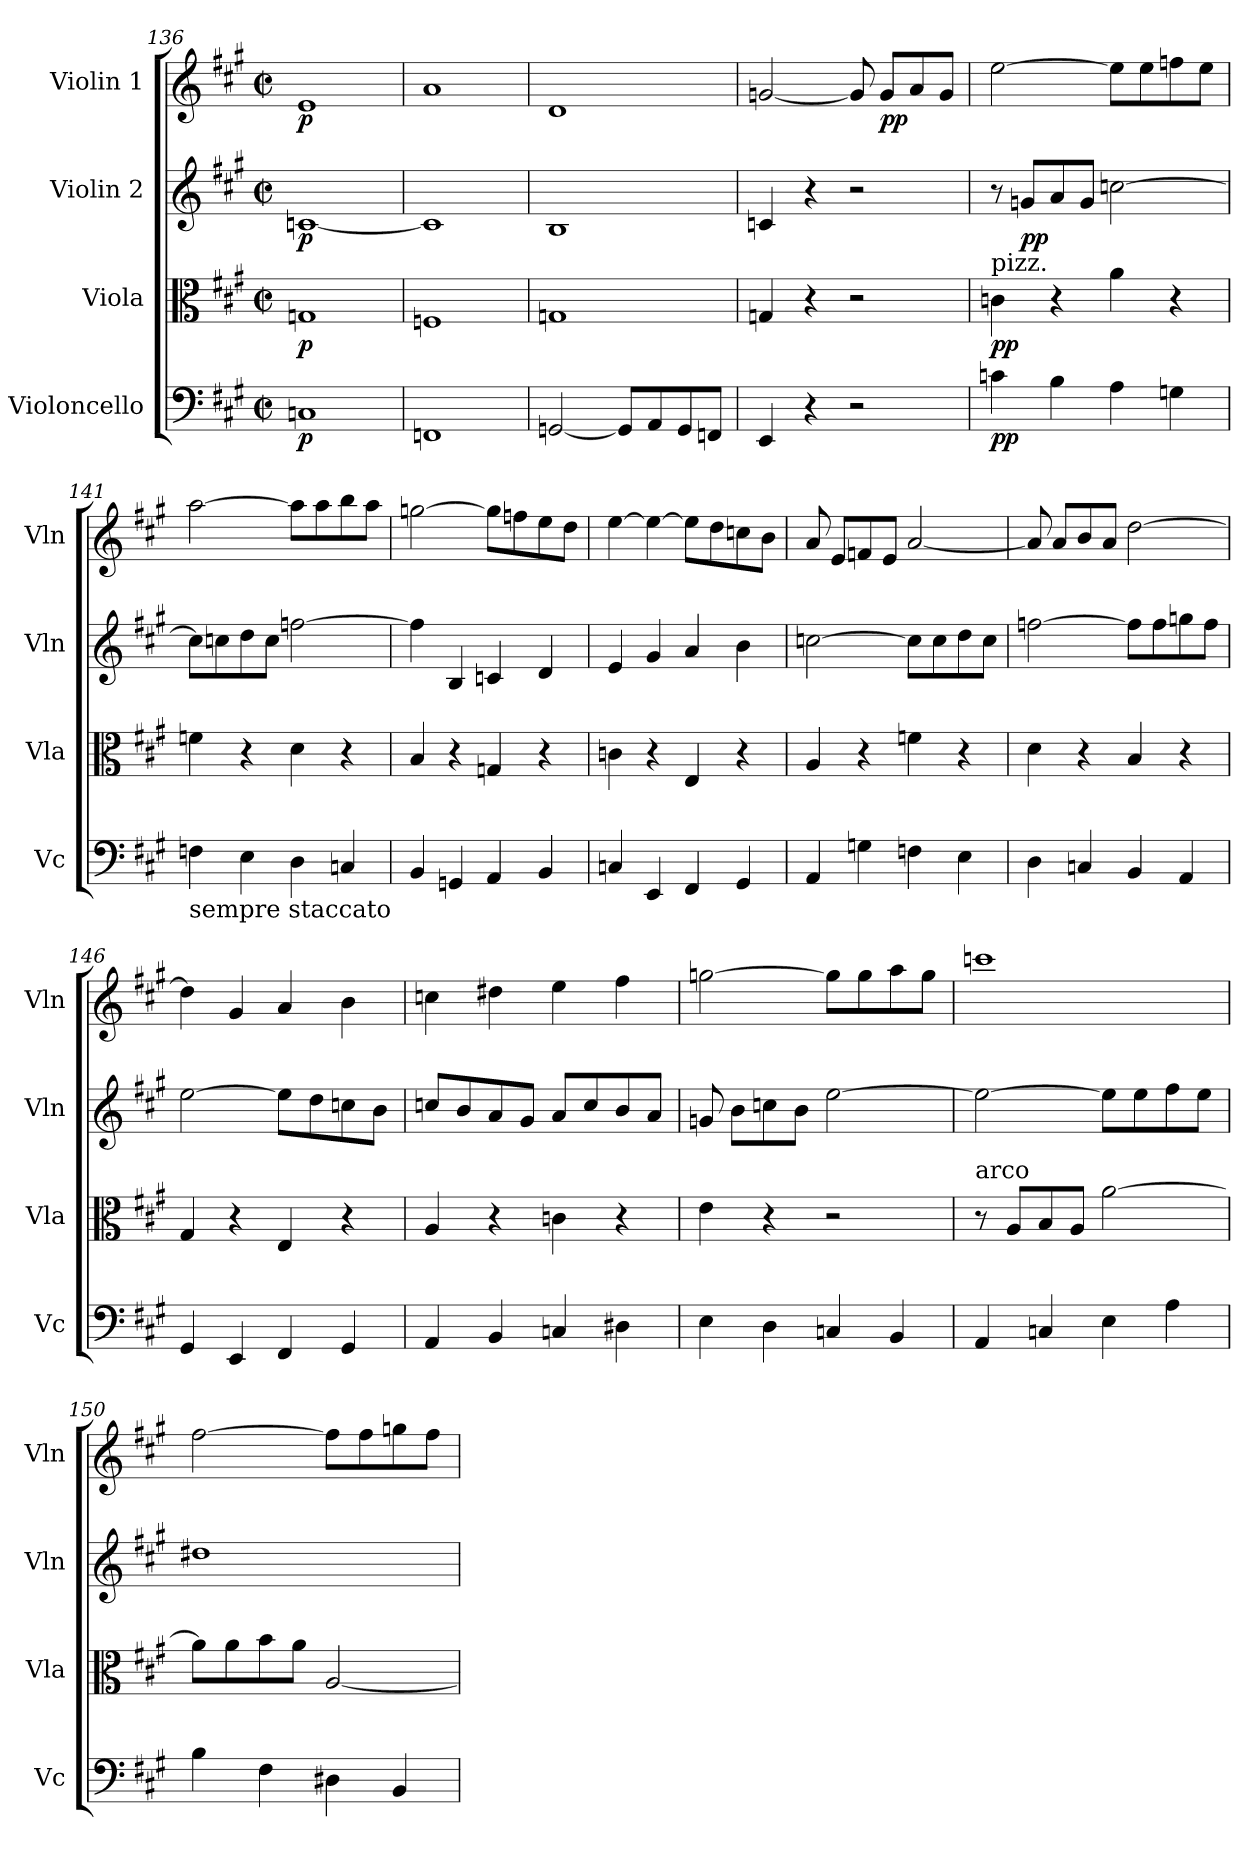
**kern	**dynam	**kern	**dynam	**kern	**dynam	**kern	**dynam
*part4	*part4	*part3	*part3	*part2	*part2	*part1	*part1
*staff4	*staff4	*staff3	*staff3	*staff2	*staff2	*staff1	*staff1
*I"Violoncello	*	*I"Viola	*	*I"Violin 2	*	*I"Violin 1	*
*I'Vc	*	*I'Vla	*	*I'Vln	*	*I'Vln	*
*clefF4	*	*clefC3	*	*clefG2	*	*clefG2	*
*k[f#c#g#]	*	*k[f#c#g#]	*	*k[f#c#g#]	*	*k[f#c#g#]	*
*A:	*	*A:	*	*A:	*	*A:	*
*M2/2	*	*M2/2	*	*M2/2	*	*M2/2	*
*met(c|)	*	*met(c|)	*	*met(c|)	*	*met(c|)	*
=136	=136	=136	=136	=136	=136	=136	=136
!	!LO:DY:b	!	!LO:DY:b	!	!LO:DY:b	!	!LO:DY:b
1Cn	p	1Gn	p	[1cn	p	1e	p
=137	=137	=137	=137	=137	=137	=137	=137
1FFn	.	1Fn	.	1c]	.	1a	.
=138	=138	=138	=138	=138	=138	=138	=138
[2GGn/	.	1Gn	.	1B	.	1d	.
8GG/L]	.	.	.	.	.	.	.
8AA/	.	.	.	.	.	.	.
8GG/	.	.	.	.	.	.	.
8FFn/J	.	.	.	.	.	.	.
=139	=139	=139	=139	=139	=139	=139	=139
4EE/	.	4Gn/	.	4cn/	.	[2gn/	.
4r	.	4r	.	4r	.	.	.
2r	.	2r	.	2r	.	8g/]	.
!	!	!	!	!	!	!	!LO:DY:b
.	.	.	.	.	.	8g/L	pp
.	.	.	.	.	.	8a/	.
.	.	.	.	.	.	8g/J	.
=140	=140	=140	=140	=140	=140	=140	=140
!	!	!LO:TX:a:t=pizz.	!	!	!	!	!
!	!LO:DY:b	!	!LO:DY:b	!	!	!	!
4cn\	pp	4cn\	pp	8r	.	[2ee\	.
!	!	!	!	!	!LO:DY:b	!	!
.	.	.	.	8gn/L	pp	.	.
4B\	.	4r	.	8a/	.	.	.
.	.	.	.	8g/J	.	.	.
4A\	.	4a\	.	[2ccn\	.	8ee\L]	.
.	.	.	.	.	.	8ee\	.
4Gn\	.	4r	.	.	.	8ffn\	.
.	.	.	.	.	.	8ee\J	.
=141	=141	=141	=141	=141	=141	=141	=141
!LO:TX:b:t=sempre staccato	!	!	!	!	!	!	!
4Fn\	.	4fn\	.	8cc\L]	.	[2aa\	.
.	.	.	.	8ccn\	.	.	.
4E\	.	4r	.	8dd\	.	.	.
.	.	.	.	8cc\J	.	.	.
4D\	.	4d\	.	[2ffn\	.	8aa\L]	.
.	.	.	.	.	.	8aa\	.
4Cn/	.	4r	.	.	.	8bb\	.
.	.	.	.	.	.	8aa\J	.
=142	=142	=142	=142	=142	=142	=142	=142
4BB/	.	4B/	.	4ff\]	.	[2ggn\	.
4GGn/	.	4r	.	4B/	.	.	.
4AA/	.	4Gn/	.	4cn/	.	8gg\L]	.
.	.	.	.	.	.	8ffn\	.
4BB/	.	4r	.	4d/	.	8ee\	.
.	.	.	.	.	.	8dd\J	.
=143	=143	=143	=143	=143	=143	=143	=143
4Cn/	.	4cn\	.	4e/	.	[4ee\	.
4EE/	.	4r	.	4g#/	.	4ee\_	.
4FF#/	.	4E/	.	4a/	.	8ee\L]	.
.	.	.	.	.	.	8dd\	.
4GG#/	.	4r	.	4b\	.	8ccn\	.
.	.	.	.	.	.	8b\J	.
=144	=144	=144	=144	=144	=144	=144	=144
4AA/	.	4A/	.	[2ccn\	.	8a/	.
.	.	.	.	.	.	8e/L	.
4Gn\	.	4r	.	.	.	8fn/	.
.	.	.	.	.	.	8e/J	.
4Fn\	.	4fn\	.	8cc\L]	.	[2a/	.
.	.	.	.	8cc\	.	.	.
4E\	.	4r	.	8dd\	.	.	.
.	.	.	.	8cc\J	.	.	.
=145	=145	=145	=145	=145	=145	=145	=145
4D\	.	4d\	.	[2ffn\	.	8a/]	.
.	.	.	.	.	.	8a/L	.
4Cn/	.	4r	.	.	.	8b/	.
.	.	.	.	.	.	8a/J	.
4BB/	.	4B/	.	8ff\L]	.	[2dd\	.
.	.	.	.	8ff\	.	.	.
4AA/	.	4r	.	8ggn\	.	.	.
.	.	.	.	8ff\J	.	.	.
=146	=146	=146	=146	=146	=146	=146	=146
4GG#/	.	4G#/	.	[2ee\	.	4dd\]	.
4EE/	.	4r	.	.	.	4g#/	.
4FF#/	.	4E/	.	8ee\L]	.	4a/	.
.	.	.	.	8dd\	.	.	.
4GG#/	.	4r	.	8ccn\	.	4b\	.
.	.	.	.	8b\J	.	.	.
=147	=147	=147	=147	=147	=147	=147	=147
4AA/	.	4A/	.	8ccn/L	.	4ccn\	.
.	.	.	.	8b/	.	.	.
4BB/	.	4r	.	8a/	.	4dd#X\	.
.	.	.	.	8g#/J	.	.	.
4Cn/	.	4cn\	.	8a/L	.	4ee\	.
.	.	.	.	8cc/	.	.	.
4D#X\	.	4r	.	8b/	.	4ff#\	.
.	.	.	.	8a/J	.	.	.
=148	=148	=148	=148	=148	=148	=148	=148
4E\	.	4e\	.	8gn/	.	[2ggn\	.
.	.	.	.	8b\L	.	.	.
4D\	.	4r	.	8ccn\	.	.	.
.	.	.	.	8b\J	.	.	.
4Cn/	.	2r	.	[2ee\	.	8gg\L]	.
.	.	.	.	.	.	8gg\	.
4BB/	.	.	.	.	.	8aa\	.
.	.	.	.	.	.	8gg\J	.
=149	=149	=149	=149	=149	=149	=149	=149
!	!	!LO:TX:a:t=arco	!	!	!	!	!
4AA/	.	8r	.	2ee\_	.	1cccn	.
.	.	8A/L	.	.	.	.	.
4Cn/	.	8B/	.	.	.	.	.
.	.	8A/J	.	.	.	.	.
4E\	.	[2a\	.	8ee\L]	.	.	.
.	.	.	.	8ee\	.	.	.
4A\	.	.	.	8ff#\	.	.	.
.	.	.	.	8ee\J	.	.	.
=150	=150	=150	=150	=150	=150	=150	=150
4B\	.	8a\L]	.	1dd#X	.	[2ff#\	.
.	.	8a\	.	.	.	.	.
4F#\	.	8b\	.	.	.	.	.
.	.	8a\J	.	.	.	.	.
4D#X\	.	[2A/	.	.	.	8ff#\L]	.
.	.	.	.	.	.	8ff#\	.
4BB/	.	.	.	.	.	8ggn\	.
.	.	.	.	.	.	8ff#\J	.
=	=	=	=	=	=	=	=
*-	*-	*-	*-	*-	*-	*-	*-
